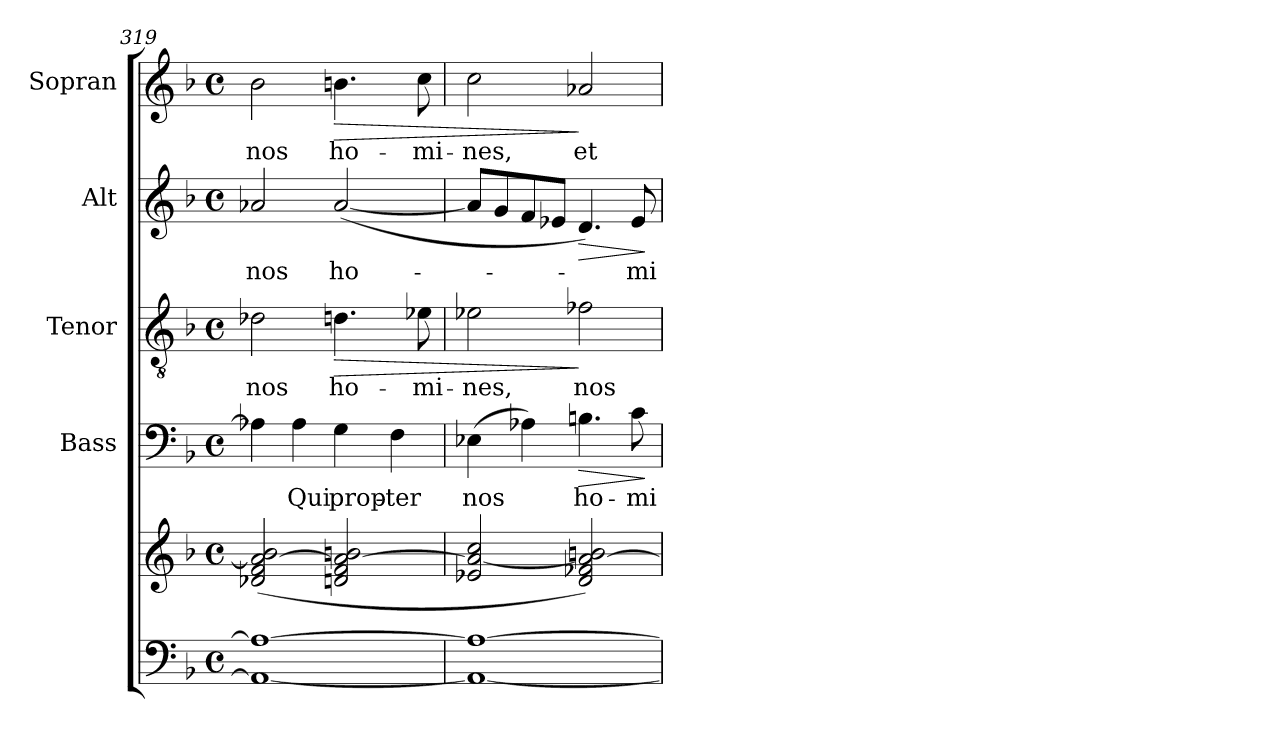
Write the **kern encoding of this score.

**kern	**kern	**kern	**text	**dynam	**kern	**text	**dynam	**kern	**text	**dynam	**kern	**text	**dynam
*part5	*part5	*part4	*part4	*part4	*part3	*part3	*part3	*part2	*part2	*part2	*part1	*part1	*part1
*staff6	*staff5	*staff4	*staff4	*staff4	*staff3	*staff3	*staff3	*staff2	*staff2	*staff2	*staff1	*staff1	*staff1
*	*	*I"Bass	*	*	*I"Tenor	*	*	*I"Alt	*	*	*I"Sopran	*	*
*	*	*I'B.	*	*	*I'T.	*	*	*I'A.	*	*	*I'S.	*	*
*clefF4	*clefG2	*clefF4	*	*	*clefGv2	*	*	*clefG2	*	*	*clefG2	*	*
*k[b-]	*k[b-]	*k[b-]	*	*	*k[b-]	*	*	*k[b-]	*	*	*k[b-]	*	*
*F:	*F:	*F:	*	*	*F:	*	*	*F:	*	*	*F:	*	*
*M4/4	*M4/4	*M4/4	*	*	*M4/4	*	*	*M4/4	*	*	*M4/4	*	*
*met(c)	*met(c)	*met(c)	*	*	*met(c)	*	*	*met(c)	*	*	*met(c)	*	*
=319	=319	=319	=319	=319	=319	=319	=319	=319	=319	=319	=319	=319	=319
!	!	!	!	!	!	!LO:LY:b	!	!	!LO:LY:b	!	!	!LO:LY:b	!
1AA-_ 1A-_	(2d-X/ 2f/ 2a-/_ 2b-/	4A-X\]	.	.	2d-X\	nos	.	2a-X/	nos	.	2b-\	nos	.
!	!	!	!LO:LY:b	!	!	!	!	!	!	!	!	!	!
.	.	4A-\	Qui	.	.	.	.	.	.	.	.	.	.
!	!	!	!LO:LY:b	!	!	!LO:LY:b	!LO:HP:b	!	!LO:LY:b	!	!	!LO:LY:b	!LO:HP:b
.	2dn/ 2f/ 2a-/_ 2bn/	4G\	prop-	.	4.dn\	ho-	>	(<[2a-/	ho-	.	4.bn\	ho-	>
!	!	!	!LO:LY:b	!	!	!	!	!	!	!	!	!	!
.	.	4F\	-ter	.	.	.	.	.	.	.	.	.	.
!	!	!	!	!	!	!LO:LY:b	!	!	!	!	!	!LO:LY:b	!
.	.	.	.	.	8e-X\	-mi-	.	.	.	.	8cc\	-mi-	.
=320	=320	=320	=320	=320	=320	=320	=320	=320	=320	=320	=320	=320	=320
!	!	!	!LO:LY:b	!	!	!LO:LY:b	!	!	!	!	!	!LO:LY:b	!
1AA-_ 1A-_	2e-X/ 2a-/_ 2cc/	(>4E-X\	nos	.	2e-X\	-nes,	.	8a-/L]	.	.	2cc\	-nes,	.
.	.	.	.	.	.	.	.	8g/	.	.	.	.	.
.	.	4A-X\)	.	.	.	.	.	8f/	.	.	.	.	.
.	.	.	.	.	.	.	.	8e-X/J	.	.	.	.	.
!	!	!	!LO:LY:b	!LO:HP:b	!	!LO:LY:b	!	!	!	!LO:HP:b	!	!LO:LY:b	!
.	2d/ 2f-X/ 2a-/_ 2bn/)	4.Bn\	ho-	>	2f-X\	nos	]	4.d/)	.	>	2a-X/	et	]
!	!	!	!LO:LY:b	!	!	!	!	!	!LO:LY:b	!	!	!	!
.	.	8c\	-mi-	.	.	.	.	8e-/	-mi-	.	.	.	.
.	.	.	.	]	.	.	.	.	.	]	.	.	.
=	=	=	=	=	=	=	=	=	=	=	=	=	=
*-	*-	*-	*-	*-	*-	*-	*-	*-	*-	*-	*-	*-	*-
